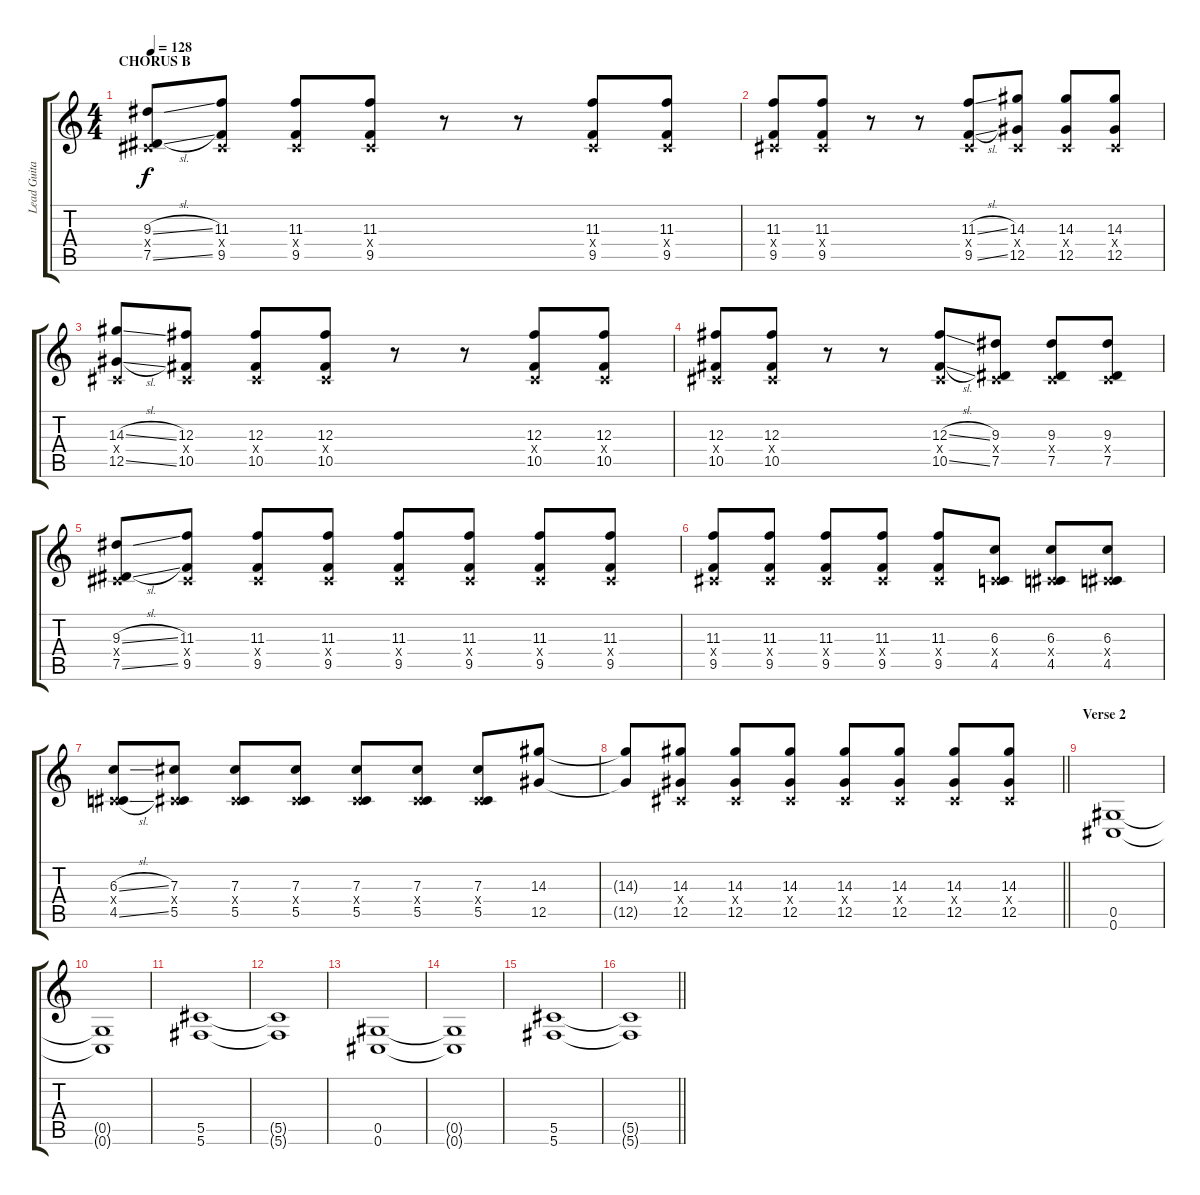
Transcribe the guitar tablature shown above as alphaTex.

\track ("Lead Guitar" "Lead Guita") {instrument overdrivenguitar}
\staff {score tabs}
\tuning (Eb4 Bb3 Gb3 Db3 Ab2 Db2) {hide}
\ts (4 4)
\section ("" "CHORUS B")
\tempo 128
\clef g2
\ks c
(9.3{sl} 0.4{x} 7.5{sl}).8{dy f} (11.3 0.4{x} 9.5).8 (11.3 0.4{x} 9.5).8 (11.3 0.4{x} 9.5).8 r.8 r.8 (11.3 0.4{x} 9.5).8 (11.3 0.4{x} 9.5).8 |
(11.3 0.4{x} 9.5).8 (11.3 0.4{x} 9.5).8 r.8 r.8 (11.3{sl} 0.4{x} 9.5{sl}).8 (14.3 0.4{x} 12.5).8 (14.3 0.4{x} 12.5).8 (14.3 0.4{x} 12.5).8 |
(14.3{sl} 0.4{x} 12.5{sl}).8 (12.3 0.4{x} 10.5).8 (12.3 0.4{x} 10.5).8 (12.3 0.4{x} 10.5).8 r.8 r.8 (12.3 0.4{x} 10.5).8 (12.3 0.4{x} 10.5).8 |
(12.3 0.4{x} 10.5).8 (12.3 0.4{x} 10.5).8 r.8 r.8 (12.3{sl} 0.4{x} 10.5{sl}).8 (9.3 0.4{x} 7.5).8 (9.3 0.4{x} 7.5).8 (9.3 0.4{x} 7.5).8 |
(9.3{sl} 0.4{x} 7.5{sl}).8 (11.3 0.4{x} 9.5).8 (11.3 0.4{x} 9.5).8 (11.3 0.4{x} 9.5).8 (11.3 0.4{x} 9.5).8 (11.3 0.4{x} 9.5).8 (11.3 0.4{x} 9.5).8 (11.3 0.4{x} 9.5).8 |
(11.3 0.4{x} 9.5).8 (11.3 0.4{x} 9.5).8 (11.3 0.4{x} 9.5).8 (11.3 0.4{x} 9.5).8 (11.3 0.4{x} 9.5).8 (6.3 0.4{x} 4.5).8 (6.3 0.4{x} 4.5).8 (6.3 0.4{x} 4.5).8 |
(6.3{sl} 0.4{x} 4.5{sl}).8 (7.3 0.4{x} 5.5).8 (7.3 0.4{x} 5.5).8 (7.3 0.4{x} 5.5).8 (7.3 0.4{x} 5.5).8 (7.3 0.4{x} 5.5).8 (7.3 0.4{x} 5.5).8 (14.3 12.5).8 |
\barLineRight lightlight
(14.3{t} 12.5{t}).8 (14.3 0.4{x} 12.5).8 (14.3 0.4{x} 12.5).8 (14.3 0.4{x} 12.5).8 (14.3 0.4{x} 12.5).8 (14.3 0.4{x} 12.5).8 (14.3 0.4{x} 12.5).8 (14.3 0.4{x} 12.5).8 |
\section ("" "Verse 2")
(0.5 0.6).1{volume 10} |
(0.5{t} 0.6{t}).1 |
(5.5 5.6).1 |
(5.5{t} 5.6{t}).1 |
(0.5 0.6).1 |
(0.5{t} 0.6{t}).1 |
(5.5 5.6).1 |
\barLineRight lightlight
(5.5{t} 5.6{t}).1
